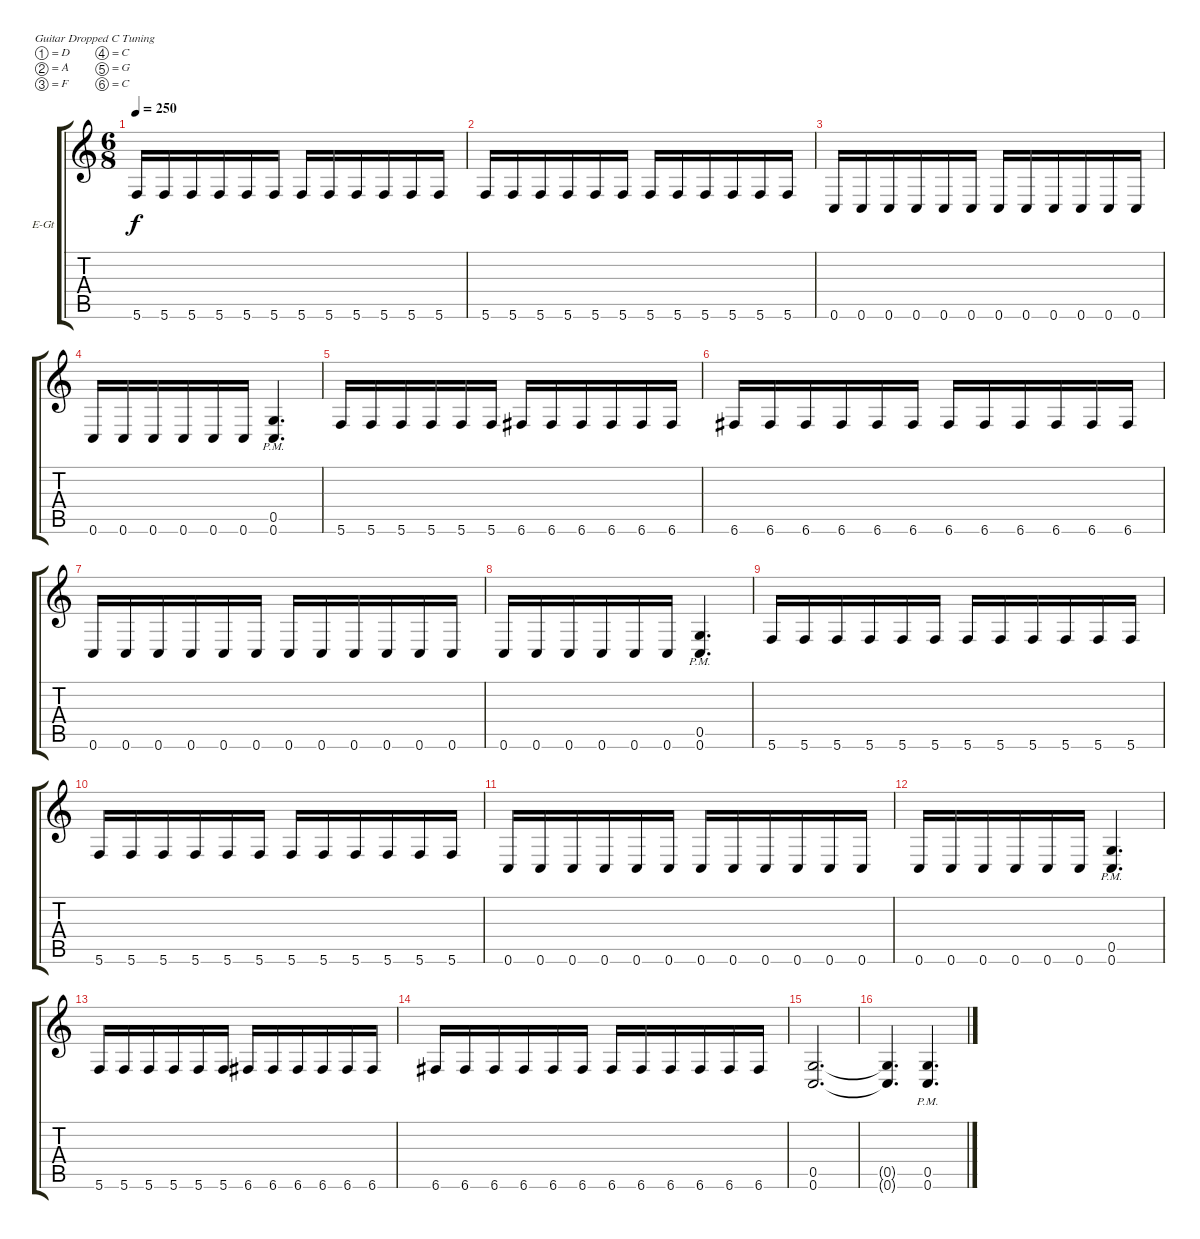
\defaultSystemsLayout 4
\bracketExtendMode groupsimilarinstruments
\firstSystemTrackNameOrientation horizontal
\otherSystemsTrackNameOrientation horizontal
\track ("Chris Valenzuela " "E-Gt") {instrument distortionguitar}
\staff {score tabs}
\tuning (D4 A3 F3 C3 G2 C2)
\ts (6 8)
\tempo 250
\clef g2
\ks c
5.6.16{dy f} 5.6.16 5.6.16 5.6.16 5.6.16 5.6.16 5.6.16 5.6.16 5.6.16 5.6.16 5.6.16 5.6.16 |
5.6.16 5.6.16 5.6.16 5.6.16 5.6.16 5.6.16 5.6.16 5.6.16 5.6.16 5.6.16 5.6.16 5.6.16 |
0.6.16 0.6.16 0.6.16 0.6.16 0.6.16 0.6.16 0.6.16 0.6.16 0.6.16 0.6.16 0.6.16 0.6.16 |
0.6.16 0.6.16 0.6.16 0.6.16 0.6.16 0.6.16 (0.6{pm} 0.5{pm}).4{d} |
5.6.16 5.6.16 5.6.16 5.6.16 5.6.16 5.6.16 6.6.16 6.6.16 6.6.16 6.6.16 6.6.16 6.6.16 |
6.6.16 6.6.16 6.6.16 6.6.16 6.6.16 6.6.16 6.6.16 6.6.16 6.6.16 6.6.16 6.6.16 6.6.16 |
0.6.16 0.6.16 0.6.16 0.6.16 0.6.16 0.6.16 0.6.16 0.6.16 0.6.16 0.6.16 0.6.16 0.6.16 |
0.6.16 0.6.16 0.6.16 0.6.16 0.6.16 0.6.16 (0.6{pm} 0.5{pm}).4{d} |
5.6.16 5.6.16 5.6.16 5.6.16 5.6.16 5.6.16 5.6.16 5.6.16 5.6.16 5.6.16 5.6.16 5.6.16 |
5.6.16 5.6.16 5.6.16 5.6.16 5.6.16 5.6.16 5.6.16 5.6.16 5.6.16 5.6.16 5.6.16 5.6.16 |
0.6.16 0.6.16 0.6.16 0.6.16 0.6.16 0.6.16 0.6.16 0.6.16 0.6.16 0.6.16 0.6.16 0.6.16 |
0.6.16 0.6.16 0.6.16 0.6.16 0.6.16 0.6.16 (0.6{pm} 0.5{pm}).4{d} |
5.6.16 5.6.16 5.6.16 5.6.16 5.6.16 5.6.16 6.6.16 6.6.16 6.6.16 6.6.16 6.6.16 6.6.16 |
6.6.16 6.6.16 6.6.16 6.6.16 6.6.16 6.6.16 6.6.16 6.6.16 6.6.16 6.6.16 6.6.16 6.6.16 |
(0.5 0.6).2{d} |
(0.6{t} 0.5{t}).4{d} (0.5{pm} 0.6{pm}).4{d}
